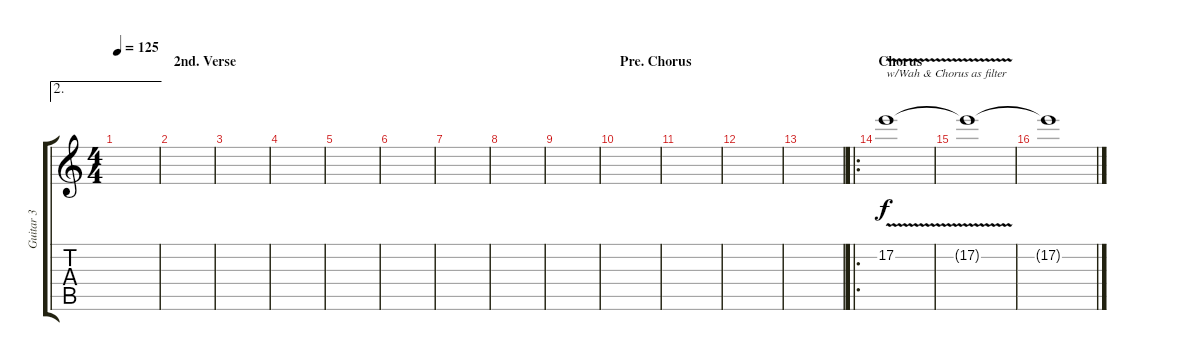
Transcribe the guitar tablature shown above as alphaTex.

\track ("Guitar 3" "Guitar 3") {instrument distortionguitar}
\staff {score tabs}
\tuning (E4 B3 G3 D3 A2 E2) {hide}
\ae 2
\ts (4 4)
\tempo 125
\clef g2
\ks c
|
\section ("" "2nd. Verse")
|
|
|
|
|
|
|
|
\section ("" "Pre. Chorus")
|
|
|
|
\ro
\section ("" "Chorus")
17.2{v}.1{txt "w/Wah & Chorus as filter"} |
17.2{t}.1 |
17.2{t}.1
